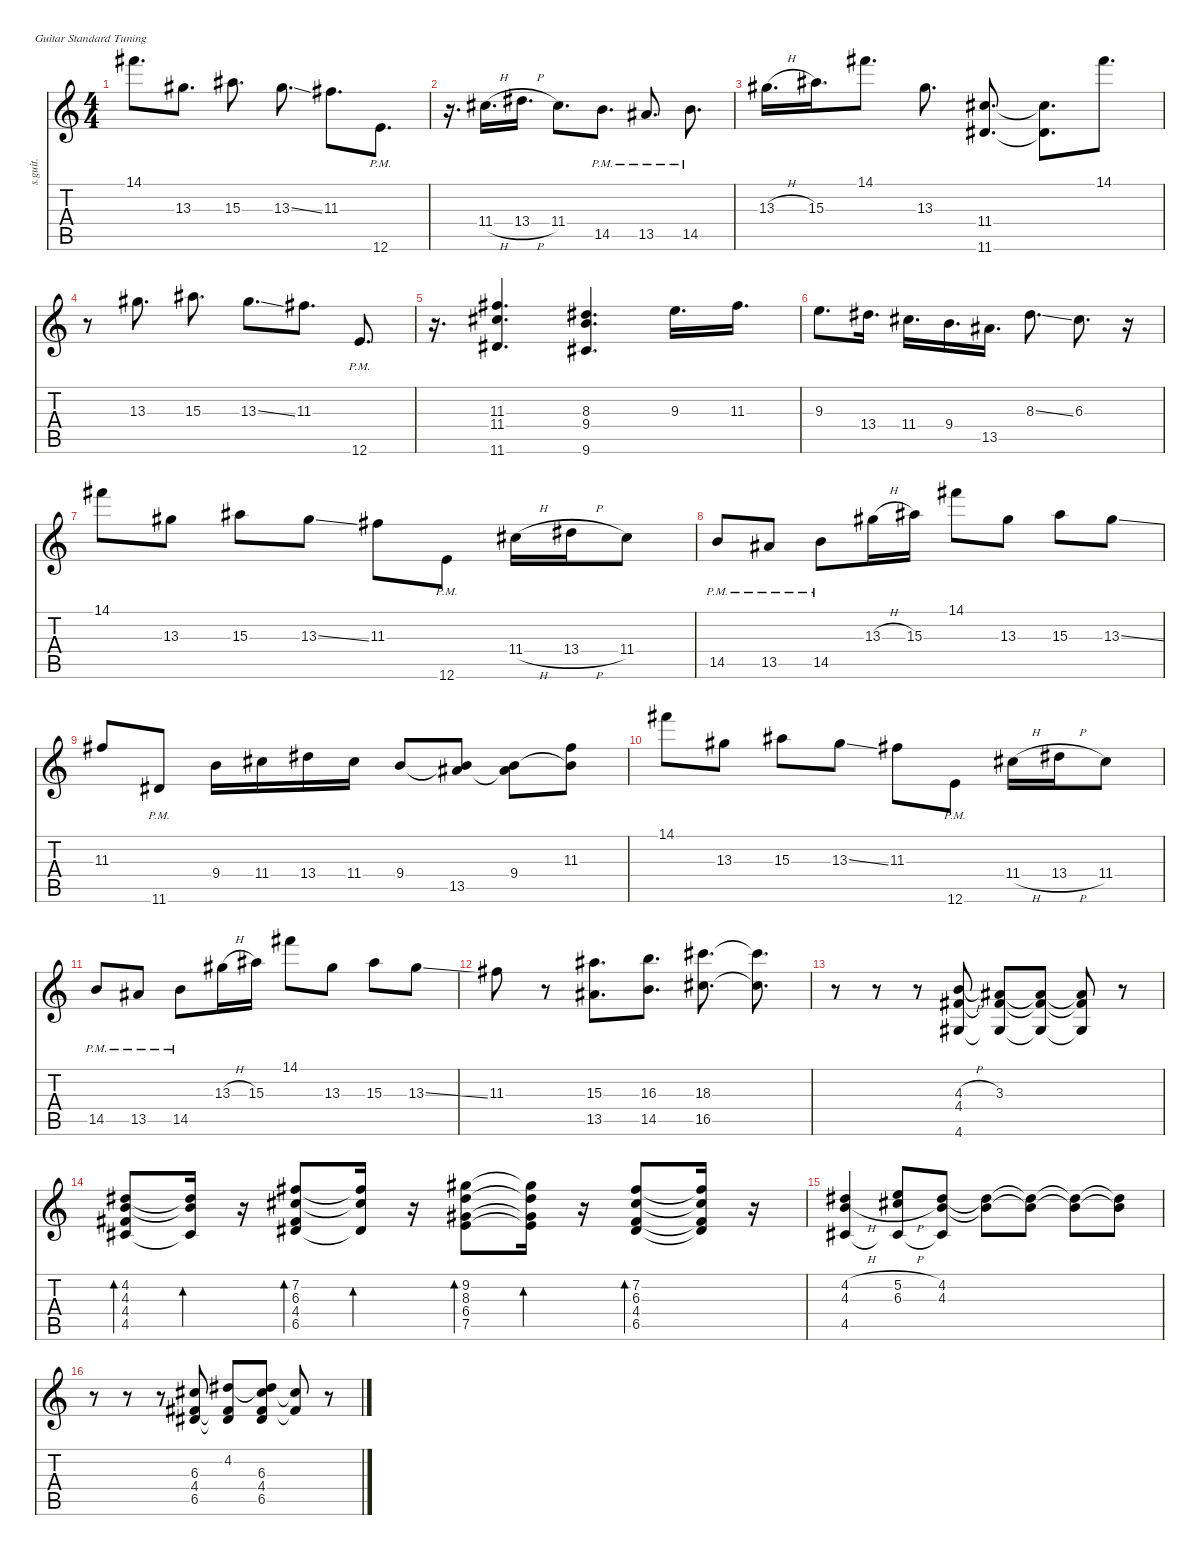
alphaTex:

\defaultSystemsLayout 4
\hideDynamics
\bracketExtendMode nobrackets
\track ("Erick" "s.guit.") {instrument distortionguitar}
\staff {score tabs}
\tuning (E4 B3 G3 D3 A2 E2)
\ts (4 4)
\tempo (185 hide)
\clef g2
\ks c
14.1{acc #}.8{d dy f} 13.3{acc #}.8{d} 15.3{acc #}.8{d} 13.3{ss acc #}.8{d} 11.3{acc #}.8{d} 12.6{pm}.8{d} |
r.16{d} 11.4{h acc #}.16{d} 13.4{h acc #}.16{d} 11.4{acc #}.8{d} 14.5{pm}.8{d} 13.5{pm acc #}.8{d} 14.5{pm}.8{d} |
13.3{h acc #}.16{d} 15.3{acc #}.16{d} 14.1{acc #}.8{d} 13.3{acc #}.8{d} (11.4{acc #} 11.6{acc #}).8{d} (11.4{t acc #} 11.6{t acc #}).8{d} 14.1{acc #}.8{d} |
r.8 13.3{acc #}.8{d} 15.3{acc #}.8{d} 13.3{ss acc #}.8{d} 11.3{acc #}.8{d} 12.6{pm}.8{d} |
r.16{d} (11.3{acc #} 11.4{acc #} 11.6{acc #}).4{d} (8.3{acc #} 9.4 9.6{acc #}).4{d} 9.3.16{d} 11.3{acc #}.16{d} |
9.3.8{d} 13.4{acc #}.16{d} 11.4{acc #}.16{d} 9.4.16{d} 13.5{acc #}.16{d} 8.3{ss acc #}.8{d} 6.3{acc #}.8{d} r.16 |
14.1{acc #}.8 13.3{acc #}.8 15.3{acc #}.8 13.3{ss acc #}.8 11.3{acc #}.8 12.6{pm}.8 11.4{h acc #}.16 13.4{h acc #}.16 11.4{acc #}.8 |
14.5{pm}.8 13.5{pm acc #}.8 14.5{pm}.8 13.3{h acc #}.16 15.3{acc #}.16 14.1{acc #}.8 13.3{acc #}.8 15.3{acc #}.8 13.3{ss acc #}.8 |
11.3{acc #}.8 11.6{pm acc #}.8 9.4.16 11.4{acc #}.16 13.4{acc #}.16 11.4{acc #}.16 9.4.8 (9.4{t} 13.5{acc #}).8 (9.4 13.5{t acc #}).8 (11.3{acc #} 9.4{t}).8 |
14.1{acc #}.8 13.3{acc #}.8 15.3{acc #}.8 13.3{ss acc #}.8 11.3{acc #}.8 12.6{pm}.8 11.4{h acc #}.16 13.4{h acc #}.16 11.4{acc #}.8 |
14.5{pm}.8 13.5{pm acc #}.8 14.5{pm}.8 13.3{h acc #}.16 15.3{acc #}.16 14.1{acc #}.8 13.3{acc #}.8 15.3{acc #}.8 13.3{ss acc #}.8 |
11.3{acc #}.8 r.8 (15.3{acc #} 13.5{acc #}).8{d} (16.3 14.5).8{d} (18.3{acc #} 16.5{acc #}).8{d} (18.3{t acc #} 16.5{t acc #}).8{d} |
r.8 r.8 r.8 (4.3{h} 4.4{acc #} 4.6{acc #}).8 (3.3{acc #} 4.4{t acc #} 4.6{t acc #}).8 (3.3{t acc #} 4.4{t acc #} 4.6{t acc #}).8{dy mf} (3.3{t acc #} 4.4{t acc #} 4.6{t acc #}).8 r.8 |
(4.2{acc #} 4.3 4.4{acc #} 4.5{acc #}).8{bd 30 dy f} (4.2{t acc #} 4.3{t} 4.5{t acc #}).16{bd 30} r.16 (7.2{acc #} 6.3{acc #} 4.4{acc #} 6.5{acc #}).8{bd 30} (7.2{t acc #} 6.3{t acc #} 6.5{t acc #}).16{bd 30} r.16 (9.2{acc #} 8.3{acc #} 6.4{acc #} 7.5).8{bd 30} (9.2{t acc #} 8.3{t acc #} 6.4{t acc #} 7.5{t}).16{bd 30} r.16 (7.2{acc #} 6.3{acc #} 4.4{acc #} 6.5{acc #}).8{bd 30} (7.2{t acc #} 6.3{t acc #} 4.4{t acc #} 6.5{t acc #}).16 r.16 |
(4.2{h acc #} 4.3{h} 4.5{acc #}).4 (5.2{h} 6.3{h acc #} 4.5{t acc #}).8 (4.2{acc #} 4.3 4.5{t acc #}).8 (4.2{t acc #} 4.3{t}).8 (4.2{t acc #} 4.3{t}).8 (4.2{t acc #} 4.3{t}).8 (4.2{t acc #} 4.3{t}).8 |
r.8 r.8 r.8 (6.3{acc #} 4.4{acc #} 6.5{acc #}).8 (4.2{acc #} 4.4{t acc #} 6.5{t acc #}).8 (4.2{t acc #} 6.3{acc #} 4.4{acc #} 6.5{acc #}).8{dy mf} (6.3{t acc #} 4.4{t acc #}).8 r.8
